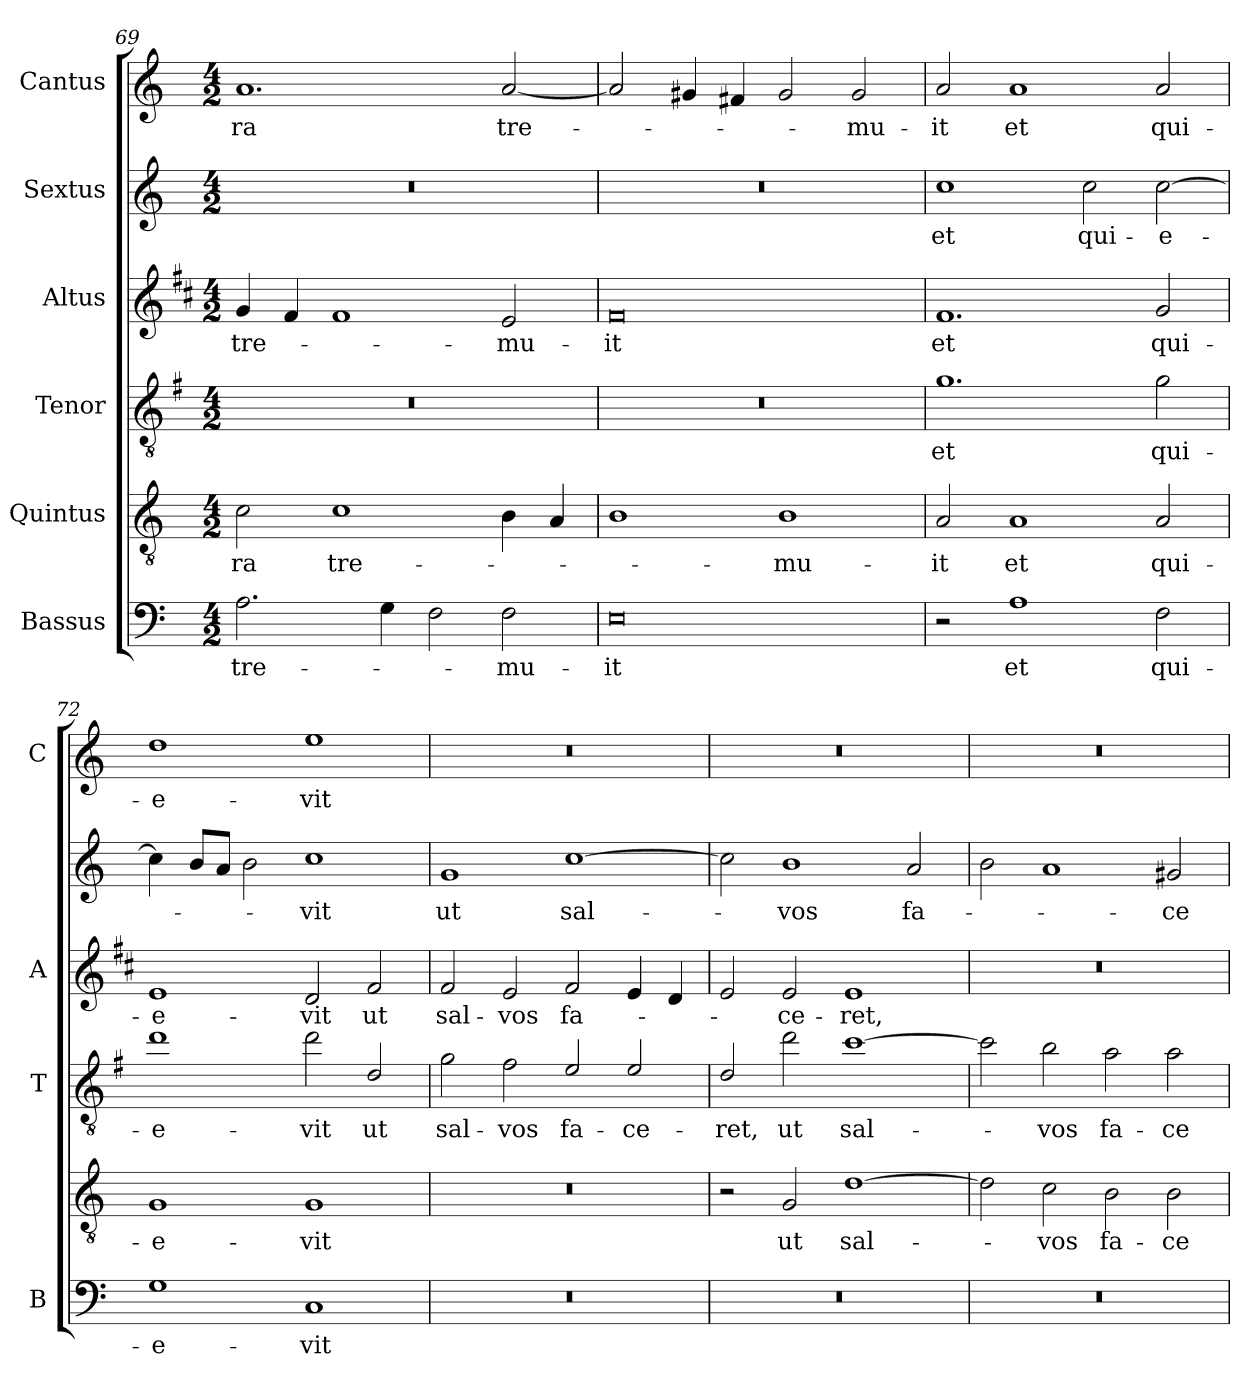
**kern	**text	**kern	**text	**kern	**text	**kern	**text	**kern	**text	**kern	**text
*part6	*part6	*part5	*part5	*part4	*part4	*part3	*part3	*part2	*part2	*part1	*part1
*staff6	*staff6	*staff5	*staff5	*staff4	*staff4	*staff3	*staff3	*staff2	*staff2	*staff1	*staff1
*I"Bassus	*	*I"Quintus	*	*I"Tenor	*	*I"Altus	*	*I"Sextus	*	*I"Cantus	*
*I'B	*	*	*	*I'T	*	*I'A	*	*	*	*I'C	*
*clefF4	*	*clefGv2	*	*clefGv2	*	*clefG2	*	*clefG2	*	*clefG2	*
*	*	*	*	*ITrd4c7	*	*ITrd1c2	*	*	*	*	*
*k[]	*	*k[]	*	*k[]	*	*k[]	*	*k[]	*	*k[]	*
*C:	*	*C:	*	*C:	*	*C:	*	*C:	*	*C:	*
*M4/2	*	*M4/2	*	*M4/2	*	*M4/2	*	*M4/2	*	*M4/2	*
=69	=69	=69	=69	=69	=69	=69	=69	=69	=69	=69	=69
!	!LO:LY:b	!	!LO:LY:b	!	!	!	!LO:LY:b	!	!	!	!LO:LY:b
2.A\	tre-	2c\	-ra	0r	.	4f/	tre-	0r	.	1.a	-ra
.	.	.	.	.	.	4e/	.	.	.	.	.
!	!	!	!LO:LY:b	!	!	!	!	!	!	!	!
.	.	1c	tre-	.	.	1e	.	.	.	.	.
4G\	.	.	.	.	.	.	.	.	.	.	.
2F\	.	.	.	.	.	.	.	.	.	.	.
!	!LO:LY:b	!	!	!	!	!	!LO:LY:b	!	!	!	!LO:LY:b
2F\	-mu-	4B\	.	.	.	2d/	-mu-	.	.	[2a/	tre-
.	.	4A/	.	.	.	.	.	.	.	.	.
=70	=70	=70	=70	=70	=70	=70	=70	=70	=70	=70	=70
!	!LO:LY:b	!	!	!	!	!	!LO:LY:b	!	!	!	!
0E	-it	1B	.	0r	.	0e	-it	0r	.	2a/]	.
.	.	.	.	.	.	.	.	.	.	4g#X/	.
.	.	.	.	.	.	.	.	.	.	4f#X/	.
!	!	!	!LO:LY:b	!	!	!	!	!	!	!	!
.	.	1B	-mu-	.	.	.	.	.	.	2g#/	.
!	!	!	!	!	!	!	!	!	!	!	!LO:LY:b
.	.	.	.	.	.	.	.	.	.	2g#/	-mu-
=71	=71	=71	=71	=71	=71	=71	=71	=71	=71	=71	=71
!	!	!	!LO:LY:b	!	!LO:LY:b	!	!LO:LY:b	!	!LO:LY:b	!	!LO:LY:b
2r	.	2A/	-it	1.c	et	1.e	et	1cc	et	2a/	-it
!	!LO:LY:b	!	!LO:LY:b	!	!	!	!	!	!	!	!LO:LY:b
1A	et	1A	et	.	.	.	.	.	.	1a	et
!	!	!	!	!	!	!	!	!	!LO:LY:b	!	!
.	.	.	.	.	.	.	.	2cc\	qui-	.	.
!	!LO:LY:b	!	!LO:LY:b	!	!LO:LY:b	!	!LO:LY:b	!	!LO:LY:b	!	!LO:LY:b
2F\	qui-	2A/	qui-	2c\	qui-	2f/	qui-	[2cc\	-e-	2a/	qui-
!!LO:LB:g=z
=72	=72	=72	=72	=72	=72	=72	=72	=72	=72	=72	=72
!	!LO:LY:b	!	!LO:LY:b	!	!LO:LY:b	!	!LO:LY:b	!	!	!	!LO:LY:b
1G	-e-	1G	-e-	1g	-e-	1d	-e-	4cc\]	.	1dd	-e-
.	.	.	.	.	.	.	.	8b/L	.	.	.
.	.	.	.	.	.	.	.	8a/J	.	.	.
.	.	.	.	.	.	.	.	2b\	.	.	.
!	!LO:LY:b	!	!LO:LY:b	!	!LO:LY:b	!	!LO:LY:b	!	!LO:LY:b	!	!LO:LY:b
1C	-vit	1G	-vit	2g\	-vit	2c/	-vit	1cc	-vit	1ee	-vit
!	!	!	!	!	!LO:LY:b	!	!LO:LY:b	!	!	!	!
.	.	.	.	2G/	ut	2e/	ut	.	.	.	.
=73	=73	=73	=73	=73	=73	=73	=73	=73	=73	=73	=73
!	!	!	!	!	!LO:LY:b	!	!LO:LY:b	!	!LO:LY:b	!	!
0r	.	0r	.	2c\	sal-	2e/	sal-	1g	ut	0r	.
!	!	!	!	!	!LO:LY:b	!	!LO:LY:b	!	!	!	!
.	.	.	.	2B\	-vos	2d/	-vos	.	.	.	.
!	!	!	!	!	!LO:LY:b	!	!LO:LY:b	!	!LO:LY:b	!	!
.	.	.	.	2A/	fa-	2e/	fa-	[1cc	sal-	.	.
!	!	!	!	!	!LO:LY:b	!	!	!	!	!	!
.	.	.	.	2A/	-ce-	4d/	.	.	.	.	.
.	.	.	.	.	.	4c/	.	.	.	.	.
=74	=74	=74	=74	=74	=74	=74	=74	=74	=74	=74	=74
!	!	!	!	!	!LO:LY:b	!	!	!	!	!	!
0r	.	2r	.	2G/	-ret,	2d/	.	2cc\]	.	0r	.
!	!	!	!LO:LY:b	!	!LO:LY:b	!	!LO:LY:b	!	!LO:LY:b	!	!
.	.	2G/	ut	2g\	ut	2d/	-ce-	1b	-vos	.	.
!	!	!	!LO:LY:b	!	!LO:LY:b	!	!LO:LY:b	!	!	!	!
.	.	[1d	sal-	[1f	sal-	1d	-ret,	.	.	.	.
!	!	!	!	!	!	!	!	!	!LO:LY:b	!	!
.	.	.	.	.	.	.	.	2a/	fa-	.	.
=75	=75	=75	=75	=75	=75	=75	=75	=75	=75	=75	=75
0r	.	2d\]	.	2f\]	.	0r	.	2b\	.	0r	.
!	!	!	!LO:LY:b	!	!LO:LY:b	!	!	!	!	!	!
.	.	2c\	-vos	2e\	-vos	.	.	1a	.	.	.
!	!	!	!LO:LY:b	!	!LO:LY:b	!	!	!	!	!	!
.	.	2B\	fa-	2d\	fa-	.	.	.	.	.	.
!	!	!	!LO:LY:b	!	!LO:LY:b	!	!	!	!LO:LY:b	!	!
.	.	2B\	-ce-	2d\	-ce-	.	.	2g#X/	-ce-	.	.
=	=	=	=	=	=	=	=	=	=	=	=
*-	*-	*-	*-	*-	*-	*-	*-	*-	*-	*-	*-
